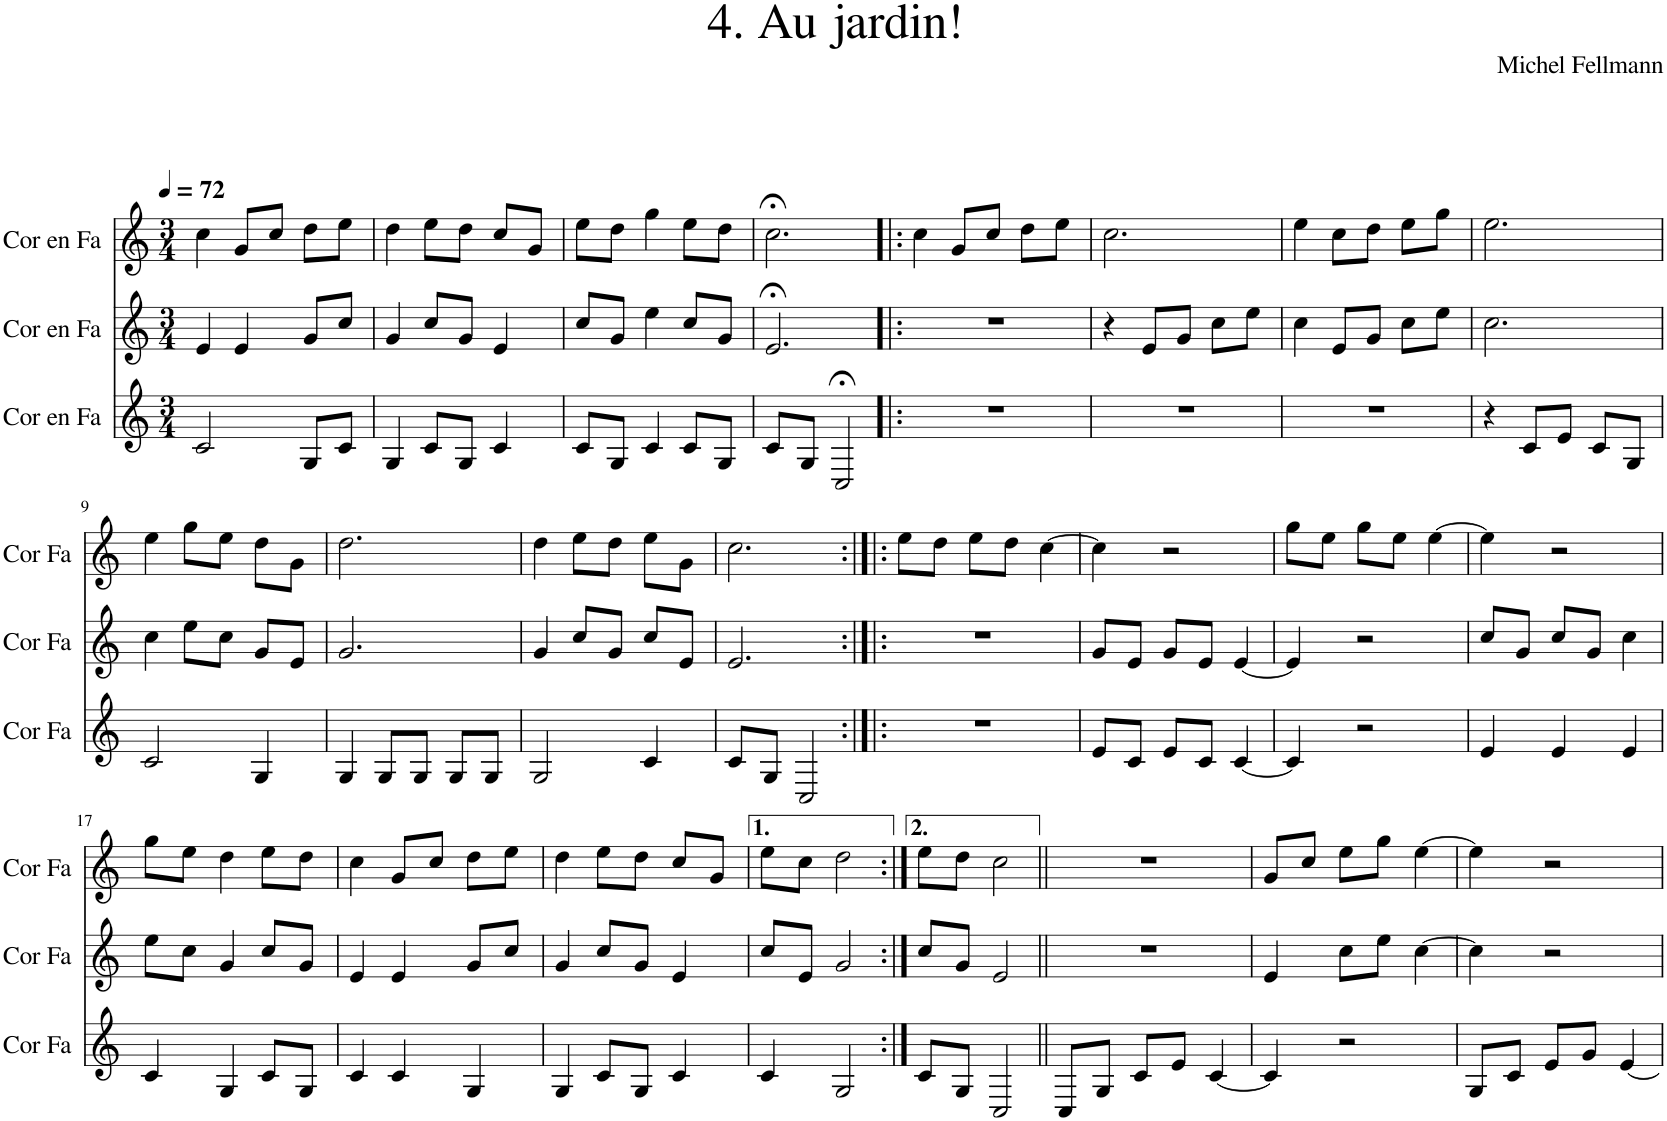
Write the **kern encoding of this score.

**kern	**kern	**kern
*part3	*part2	*part1
*staff3	*staff2	*staff1
*I"Cor en Fa	*I"Cor en Fa	*I"Cor en Fa
*I'Cor Fa	*I'Cor Fa	*I'Cor Fa
*clefG2	*clefG2	*clefG2
*Trd4c7	*Trd4c7	*Trd4c7
*k[]	*k[]	*k[]
*M3/4	*M3/4	*M3/4
*MM72	*MM72	*MM72
=1	=1	=1
2c/	4e/	4cc\
.	4e/	8g/L
.	.	8cc/J
8G/L	8g/L	8dd\L
8c/J	8cc/J	8ee\J
=2	=2	=2
4G/	4g/	4dd\
8c/L	8cc/L	8ee\L
8G/J	8g/J	8dd\J
4c/	4e/	8cc/L
.	.	8g/J
=3	=3	=3
8c/L	8cc/L	8ee\L
8G/J	8g/J	8dd\J
4c/	4ee\	4gg\
8c/L	8cc/L	8ee\L
8G/J	8g/J	8dd\J
=4	=4	=4
8c/L	2.e;</	2.cc;<\
8G/J	.	.
2C;</	.	.
=5!|:	=5!|:	=5!|:
2.r	2.r	4cc\
.	.	8g/L
.	.	8cc/J
.	.	8dd\L
.	.	8ee\J
=6	=6	=6
2.r	4r	2.cc\
.	8e/L	.
.	8g/J	.
.	8cc\L	.
.	8ee\J	.
=7	=7	=7
2.r	4cc\	4ee\
.	8e/L	8cc\L
.	8g/J	8dd\J
.	8cc\L	8ee\L
.	8ee\J	8gg\J
=8	=8	=8
4r	2.cc\	2.ee\
8c/L	.	.
8e/J	.	.
8c/L	.	.
8G/J	.	.
!!LO:LB:g=z
=9	=9	=9
2c/	4cc\	4ee\
.	8ee\L	8gg\L
.	8cc\J	8ee\J
4G/	8g/L	8dd\L
.	8e/J	8g\J
=10	=10	=10
4G/	2.g/	2.dd\
8G/L	.	.
8G/J	.	.
8G/L	.	.
8G/J	.	.
=11	=11	=11
2G/	4g/	4dd\
.	8cc/L	8ee\L
.	8g/J	8dd\J
4c/	8cc/L	8ee\L
.	8e/J	8g\J
=12	=12	=12
8c/L	2.e/	2.cc\
8G/J	.	.
2C/	.	.
=13:|!|:	=13:|!|:	=13:|!|:
2.r	2.r	8ee\L
.	.	8dd\J
.	.	8ee\L
.	.	8dd\J
.	.	[4cc\
=14	=14	=14
8e/L	8g/L	4cc\]
8c/J	8e/J	.
8e/L	8g/L	2r
8c/J	8e/J	.
[4c/	[4e/	.
=15	=15	=15
4c/]	4e/]	8gg\L
.	.	8ee\J
2r	2r	8gg\L
.	.	8ee\J
.	.	[4ee\
=16	=16	=16
4e/	8cc/L	4ee\]
.	8g/J	.
4e/	8cc/L	2r
.	8g/J	.
4e/	4cc\	.
!!LO:LB:g=z
=17	=17	=17
4c/	8ee\L	8gg\L
.	8cc\J	8ee\J
4G/	4g/	4dd\
8c/L	8cc/L	8ee\L
8G/J	8g/J	8dd\J
=18	=18	=18
4c/	4e/	4cc\
4c/	4e/	8g/L
.	.	8cc/J
4G/	8g/L	8dd\L
.	8cc/J	8ee\J
=19	=19	=19
4G/	4g/	4dd\
8c/L	8cc/L	8ee\L
8G/J	8g/J	8dd\J
4c/	4e/	8cc/L
.	.	8g/J
=20	=20	=20
4c/	8cc/L	8ee\L
.	8e/J	8cc\J
2G/	2g/	2dd\
=21:|!	=21:|!	=21:|!
8c/L	8cc/L	8ee\L
8G/J	8g/J	8dd\J
2C/	2e/	2cc\
=22||	=22||	=22||
8C/L	2.r	2.r
8G/J	.	.
8c/L	.	.
8e/J	.	.
[4c/	.	.
=23	=23	=23
4c/]	4e/	8g/L
.	.	8cc/J
2r	8cc\L	8ee\L
.	8ee\J	8gg\J
.	[4cc\	[4ee\
=24	=24	=24
8G/L	4cc\]	4ee\]
8c/J	.	.
8e/L	2r	2r
8g/J	.	.
[4e/	.	.
=	=	=
*-	*-	*-
